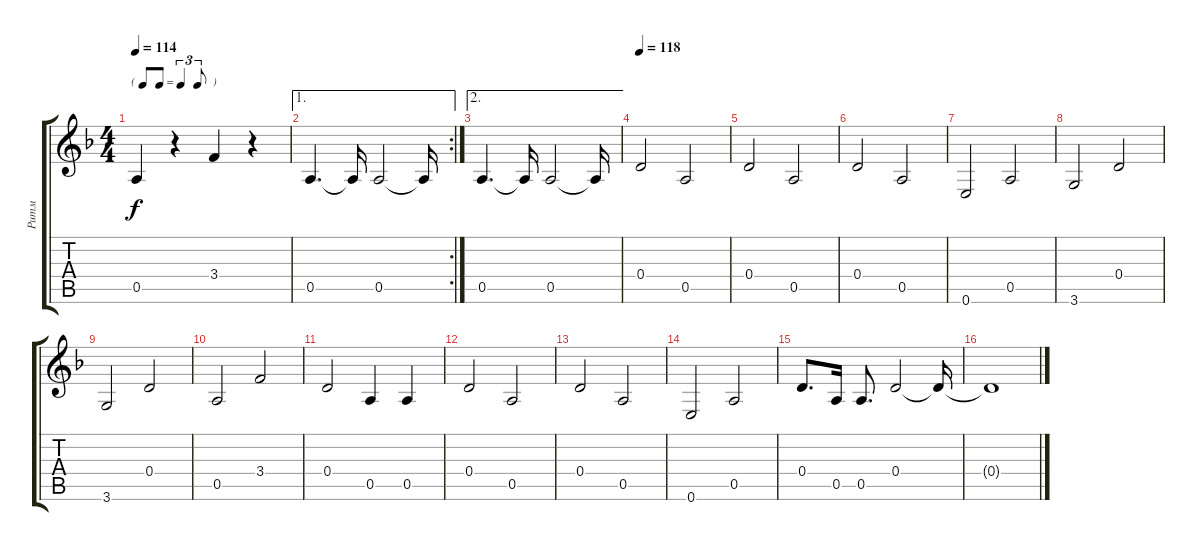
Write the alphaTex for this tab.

\track ("Ритм" "Ритм") {instrument acousticguitarsteel}
\staff {score tabs}
\tuning (E4 B3 G3 D3 A2 E2) {hide}
\ts (4 4)
\tf triplet8th
\tempo 114
\clef g2
\ks dminor
0.5.4{dy f} r.4 3.4.4 r.4 |
\ae 1
\rc 2
0.5.4{d} 0.5{t}.16 0.5.2 0.5{t}.16 |
\ae 2
0.5.4{d} 0.5{t}.16 0.5.2 0.5{t}.16 |
\tempo 118
0.4.2 0.5.2 |
0.4.2 0.5.2 |
0.4.2 0.5.2 |
0.6.2 0.5.2 |
3.6.2 0.4.2 |
3.6.2 0.4.2 |
0.5.2 3.4.2 |
0.4.2 0.5.4 0.5.4 |
0.4.2 0.5.2 |
0.4.2 0.5.2 |
0.6.2 0.5.2 |
0.4.8{d} 0.5.16 0.5.8{d} 0.4.2 0.4{t}.16 |
0.4{t}.1
